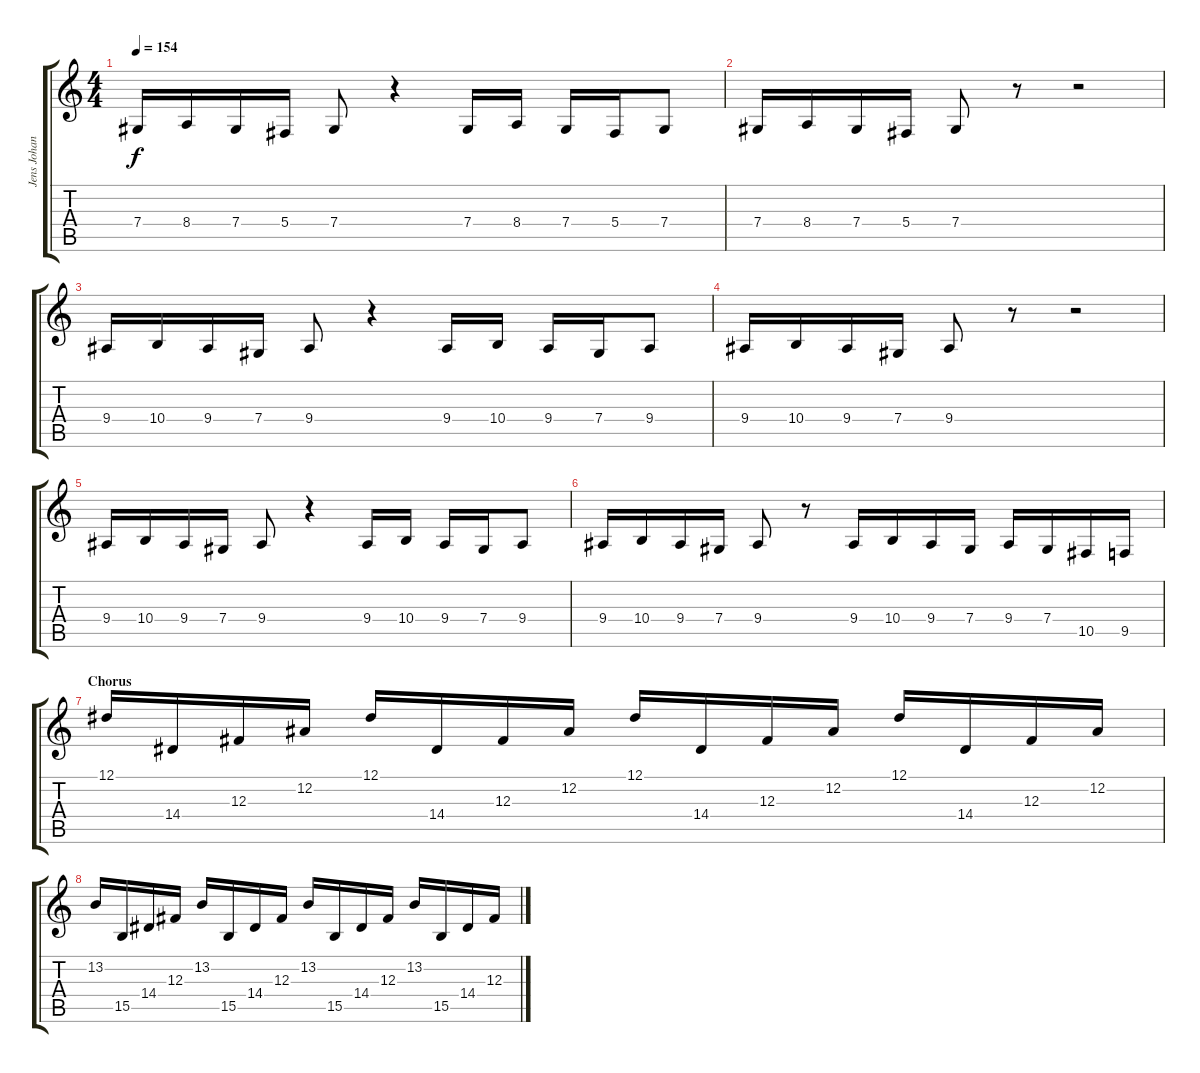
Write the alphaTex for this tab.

\track ("Jens Johansson - Keyboards" "Jens Johan") {instrument harpsichord}
\staff {score tabs}
\tuning (Eb4 Bb3 Gb3 Db3 Ab2 Eb2) {hide}
\ts (4 4)
\tempo 154
\clef g2
\ks c
7.4.16{dy f} 8.4.16 7.4.16 5.4.16 7.4.8 r.4 7.4.16 8.4.16 7.4.16 5.4.16 7.4.8 |
7.4.16 8.4.16 7.4.16 5.4.16 7.4.8 r.8 r.2 |
9.4.16 10.4.16 9.4.16 7.4.16 9.4.8 r.4 9.4.16 10.4.16 9.4.16 7.4.16 9.4.8 |
9.4.16 10.4.16 9.4.16 7.4.16 9.4.8 r.8 r.2 |
9.4.16 10.4.16 9.4.16 7.4.16 9.4.8 r.4 9.4.16 10.4.16 9.4.16 7.4.16 9.4.8 |
9.4.16 10.4.16 9.4.16 7.4.16 9.4.8 r.8 9.4.16 10.4.16 9.4.16 7.4.16 9.4.16 7.4.16 10.5.16 9.5.16 |
\section ("" "Chorus")
12.1.16 14.4.16 12.3.16 12.2.16 12.1.16 14.4.16 12.3.16 12.2.16 12.1.16 14.4.16 12.3.16 12.2.16 12.1.16 14.4.16 12.3.16 12.2.16 |
13.2.16 15.5.16 14.4.16 12.3.16 13.2.16 15.5.16 14.4.16 12.3.16 13.2.16 15.5.16 14.4.16 12.3.16 13.2.16 15.5.16 14.4.16 12.3.16
